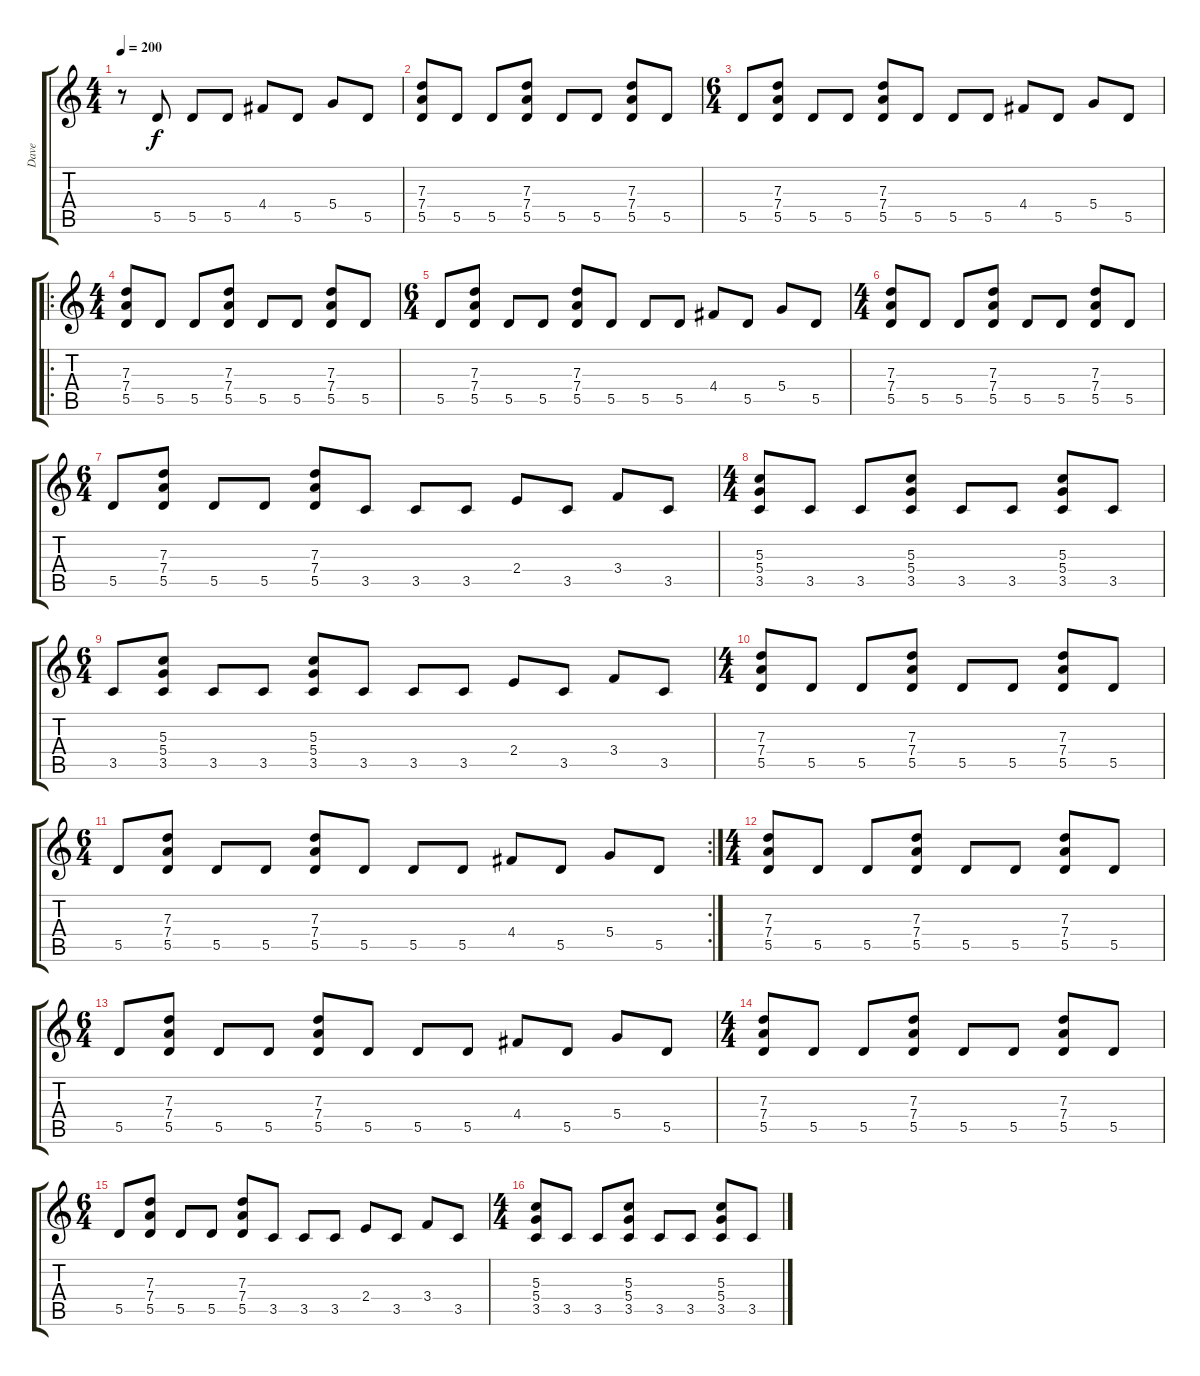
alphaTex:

\track ("Dave" "Dave") {instrument distortionguitar}
\staff {score tabs}
\tuning (E4 B3 G3 D3 A2 E2) {hide}
\ts (4 4)
\tempo 200
\clef g2
\ks c
r.8{dy f instrument distortionguitar} 5.5.8 5.5.8 5.5.8 4.4.8 5.5.8 5.4.8 5.5.8 |
(7.3 7.4 5.5).8 5.5.8 5.5.8 (7.3 7.4 5.5).8 5.5.8 5.5.8 (7.3 7.4 5.5).8 5.5.8 |
\ts (6 4)
5.5.8 (7.3 7.4 5.5).8 5.5.8 5.5.8 (7.3 7.4 5.5).8 5.5.8 5.5.8 5.5.8 4.4.8 5.5.8 5.4.8 5.5.8 |
\ro
\ts (4 4)
(7.3 7.4 5.5).8 5.5.8 5.5.8 (7.3 7.4 5.5).8 5.5.8 5.5.8 (7.3 7.4 5.5).8 5.5.8 |
\ts (6 4)
5.5.8 (7.3 7.4 5.5).8 5.5.8 5.5.8 (7.3 7.4 5.5).8 5.5.8 5.5.8 5.5.8 4.4.8 5.5.8 5.4.8 5.5.8 |
\ts (4 4)
(7.3 7.4 5.5).8 5.5.8 5.5.8 (7.3 7.4 5.5).8 5.5.8 5.5.8 (7.3 7.4 5.5).8 5.5.8 |
\ts (6 4)
5.5.8 (7.3 7.4 5.5).8 5.5.8 5.5.8 (7.3 7.4 5.5).8 3.5.8 3.5.8 3.5.8 2.4.8 3.5.8 3.4.8 3.5.8 |
\ts (4 4)
(5.3 5.4 3.5).8 3.5.8 3.5.8 (5.3 5.4 3.5).8 3.5.8 3.5.8 (5.3 5.4 3.5).8 3.5.8 |
\ts (6 4)
3.5.8 (5.3 5.4 3.5).8 3.5.8 3.5.8 (5.3 5.4 3.5).8 3.5.8 3.5.8 3.5.8 2.4.8 3.5.8 3.4.8 3.5.8 |
\ts (4 4)
(7.3 7.4 5.5).8 5.5.8 5.5.8 (7.3 7.4 5.5).8 5.5.8 5.5.8 (7.3 7.4 5.5).8 5.5.8 |
\rc 2
\ts (6 4)
5.5.8 (7.3 7.4 5.5).8 5.5.8 5.5.8 (7.3 7.4 5.5).8 5.5.8 5.5.8 5.5.8 4.4.8 5.5.8 5.4.8 5.5.8 |
\ts (4 4)
(7.3 7.4 5.5).8 5.5.8 5.5.8 (7.3 7.4 5.5).8 5.5.8 5.5.8 (7.3 7.4 5.5).8 5.5.8 |
\ts (6 4)
5.5.8 (7.3 7.4 5.5).8 5.5.8 5.5.8 (7.3 7.4 5.5).8 5.5.8 5.5.8 5.5.8 4.4.8 5.5.8 5.4.8 5.5.8 |
\ts (4 4)
(7.3 7.4 5.5).8 5.5.8 5.5.8 (7.3 7.4 5.5).8 5.5.8 5.5.8 (7.3 7.4 5.5).8 5.5.8 |
\ts (6 4)
5.5.8 (7.3 7.4 5.5).8 5.5.8 5.5.8 (7.3 7.4 5.5).8 3.5.8 3.5.8 3.5.8 2.4.8 3.5.8 3.4.8 3.5.8 |
\ts (4 4)
(5.3 5.4 3.5).8 3.5.8 3.5.8 (5.3 5.4 3.5).8 3.5.8 3.5.8 (5.3 5.4 3.5).8 3.5.8
